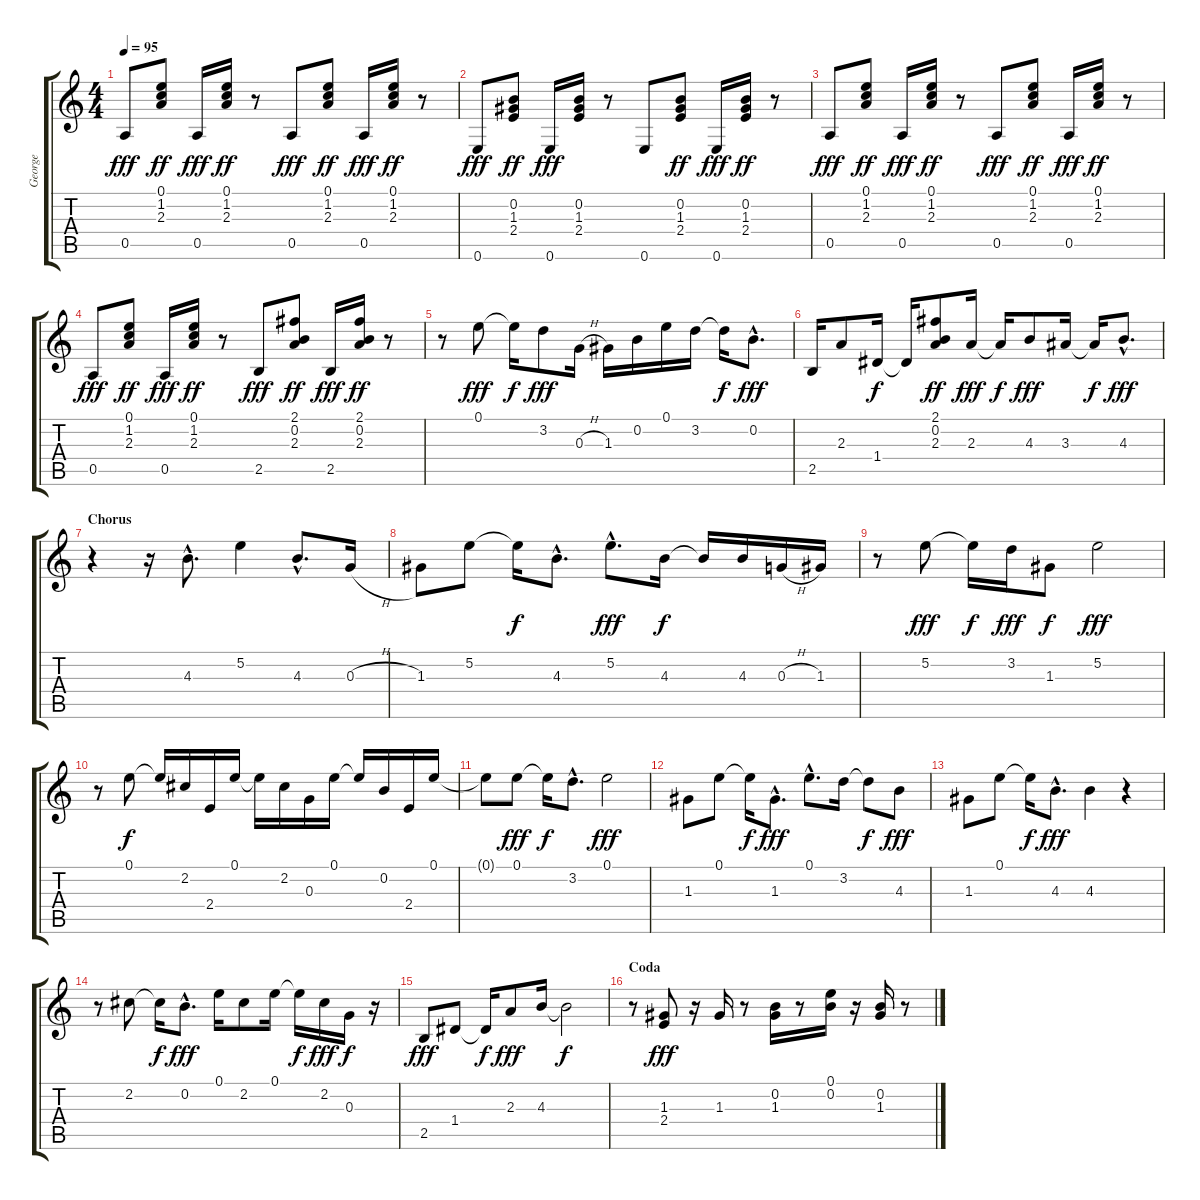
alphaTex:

\track ("George" "George") {instrument electricguitarmuted}
\staff {score tabs}
\tuning (E4 B3 G3 D3 A2 E2) {hide}
\ts (4 4)
\tempo 95
\clef g2
\ks c
0.5.8{dy fff} (0.1 1.2 2.3).8{dy ff} 0.5.16{dy fff} (0.1 1.2 2.3).16{dy ff} r.8 0.5.8{dy fff} (0.1 1.2 2.3).8{dy ff} 0.5.16{dy fff} (0.1 1.2 2.3).16{dy ff} r.8 |
0.6.8{dy fff} (0.2 1.3 2.4).8{dy ff} 0.6.16{dy fff} (0.2 1.3 2.4).16 r.8 0.6.8 (0.2 1.3 2.4).8{dy ff} 0.6.16{dy fff} (0.2 1.3 2.4).16{dy ff} r.8 |
0.5.8{dy fff} (0.1 1.2 2.3).8{dy ff} 0.5.16{dy fff} (0.1 1.2 2.3).16{dy ff} r.8 0.5.8{dy fff} (0.1 1.2 2.3).8{dy ff} 0.5.16{dy fff} (0.1 1.2 2.3).16{dy ff} r.8 |
0.5.8{dy fff} (0.1 1.2 2.3).8{dy ff} 0.5.16{dy fff} (0.1 1.2 2.3).16{dy ff} r.8 2.5.8{dy fff} (2.1 0.2 2.3).8{dy ff} 2.5.16{dy fff} (2.1 0.2 2.3).16{dy ff} r.8 |
r.8{volume 16} 0.1.8{dy fff} 0.1{t}.16{dy f} 3.2.8{dy fff} 0.3{h}.16 1.3.16 0.2.16 0.1.16 3.2.16 3.2{t}.16{dy f} 0.2{hac}.8{d dy fff} |
2.5.16 2.3.8 1.4.16{dy f} 1.4{t}.16 (2.1 0.2 2.3).8{dy ff} 2.3.16{dy fff} 2.3{t}.16{dy f} 4.3.8{dy fff} 3.3.16 3.3{t}.16{dy f} 4.3{hac}.8{d dy fff} |
\section ("" "Chorus")
r.4 r.16 4.3{hac}.8{d} 5.2.4 4.3{hac}.8{d} 0.3{h}.16 |
1.3.8 5.2.8 5.2{t}.16{dy f} 4.3{hac}.8{d} 5.2{hac}.8{d dy fff} 4.3.16{dy f} 4.3{t}.16 4.3.16 0.3{h}.16 1.3.16 |
r.8 5.2.8{dy fff} 5.2{t}.16{dy f} 3.2.16{dy fff} 1.3.8{dy f} 5.2.2{dy fff} |
r.8 0.1.8{dy f} 0.1{t}.16 2.2.16 2.4.16 0.1.16 0.1{t}.16 2.2.16 0.3.16 0.1.16 0.1{t}.16 0.2.16 2.4.16 0.1.16 |
0.1{t}.8 0.1.8{dy fff} 0.1{t}.16{dy f} 3.2{hac}.8{d} 0.1.2{dy fff} |
1.3.8 0.1.8 0.1{t}.16{dy f} 1.3{hac}.8{d dy fff} 0.1{hac}.8{d} 3.2.16 3.2{t}.8{dy f} 4.3.8{dy fff} |
1.3.8 0.1.8 0.1{t}.16{dy f} 4.3{hac}.8{d dy fff} 4.3.4 r.4 |
r.8 2.2.8 2.2{t}.16{dy f} 0.2{hac}.8{d dy fff} 0.1.16 2.2.8 0.1.16 0.1{t}.16{dy f} 2.2.16{dy fff} 0.3.16{dy f} r.16 |
2.5.8{dy fff} 1.4.8 1.4{t}.16{dy f} 2.3.8{dy fff} 4.3.16 4.3{t}.2{dy f} |
\section ("" "Coda")
r.8 (1.3 2.4).8{dy fff} r.16 1.3.16 r.8 (0.2 1.3).16 r.8 (0.1 0.2).16 r.16 (0.2 1.3).16 r.8
